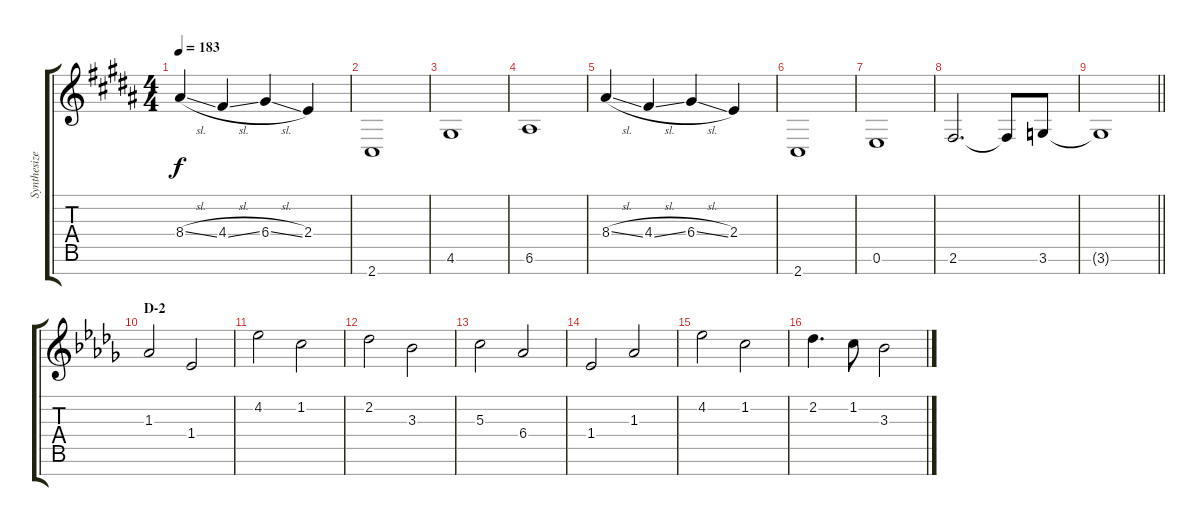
\track ("Synthesizer" "Synthesize") {instrument lead1square}
\staff {score tabs}
\tuning (E5 B4 G4 D4 A3 E3 B2) {hide}
\ts (4 4)
\tempo 183
\clef g2
\ks b
8.4{sl}.4{dy f} 4.4{sl}.4 6.4{sl}.4 2.4.4 |
2.7.1 |
4.6.1 |
6.6.1 |
8.4{sl}.4 4.4{sl}.4 6.4{sl}.4 2.4.4 |
2.7.1 |
0.6.1 |
2.6.2{d} 2.6{t}.8 3.6.8 |
\barLineRight lightlight
3.6{t}.1 |
\section ("" "D-2")
\ks db
1.3.2 1.4.2 |
4.2.2 1.2.2 |
2.2.2 3.3.2 |
5.3.2 6.4.2 |
1.4.2 1.3.2 |
4.2.2 1.2.2 |
2.2.4{d} 1.2.8 3.3.2
